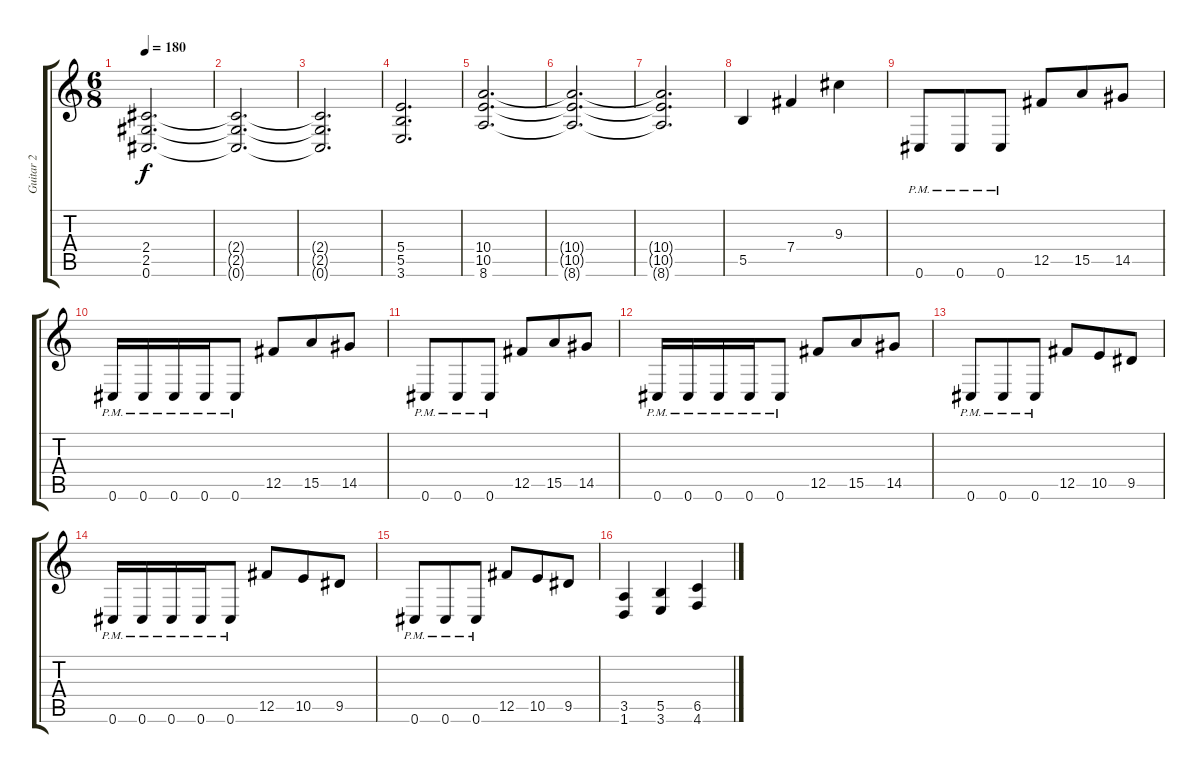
\track ("Guitar 2" "Guitar 2") {instrument distortionguitar}
\staff {score tabs}
\tuning (Db4 Ab3 E3 B2 Gb2 Db2) {hide}
\ts (6 8)
\tempo 180
\clef g2
\ks c
(2.4 2.5 0.6).2{d dy f} |
(2.4{t} 2.5{t} 0.6{t}).2{d} |
(2.4{t} 2.5{t} 0.6{t}).2{d} |
(5.4 5.5 3.6).2{d} |
(10.4 10.5 8.6).2{d} |
(10.4{t} 10.5{t} 8.6{t}).2{d} |
(10.4{t} 10.5{t} 8.6{t}).2{d} |
5.5.4 7.4.4 9.3.4 |
0.6{pm}.8 0.6{pm}.8 0.6{pm}.8 12.5.8 15.5.8 14.5.8 |
0.6{pm}.16 0.6{pm}.16 0.6{pm}.16 0.6{pm}.16 0.6{pm}.8 12.5.8 15.5.8 14.5.8 |
0.6{pm}.8 0.6{pm}.8 0.6{pm}.8 12.5.8 15.5.8 14.5.8 |
0.6{pm}.16 0.6{pm}.16 0.6{pm}.16 0.6{pm}.16 0.6{pm}.8 12.5.8 15.5.8 14.5.8 |
0.6{pm}.8 0.6{pm}.8 0.6{pm}.8 12.5.8 10.5.8 9.5.8 |
0.6{pm}.16 0.6{pm}.16 0.6{pm}.16 0.6{pm}.16 0.6{pm}.8 12.5.8 10.5.8 9.5.8 |
0.6{pm}.8 0.6{pm}.8 0.6{pm}.8 12.5.8 10.5.8 9.5.8 |
(3.5 1.6).4 (5.5 3.6).4 (6.5 4.6).4
